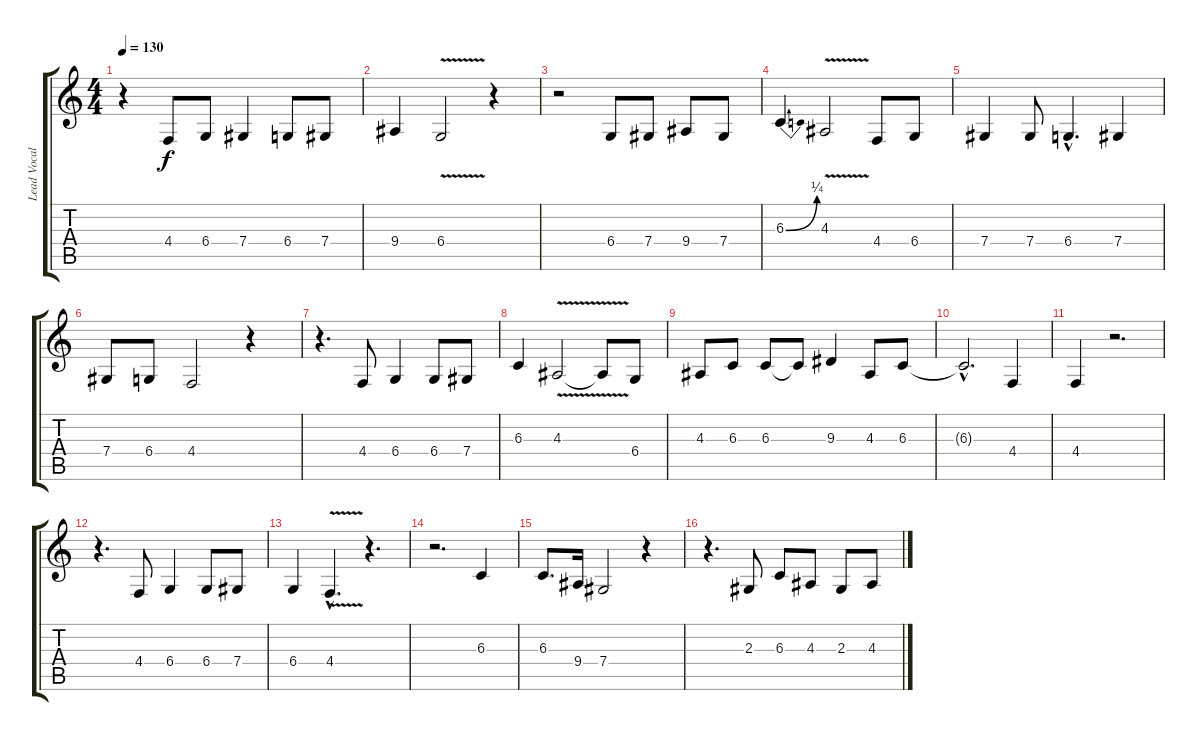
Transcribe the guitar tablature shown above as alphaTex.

\track ("Lead Vocal" "Lead Vocal") {instrument tenorsax}
\staff {score tabs}
\tuning (Eb4 Bb3 Gb3 Db3 Ab2 Eb2) {hide}
\ts (4 4)
\tempo 130
\clef g2
\ks c
r.4{dy f} 4.4.8 6.4.8 7.4.4 6.4.8 7.4.8 |
9.4.4 6.4{v}.2 r.4 |
r.2 6.4.8 7.4.8 9.4.8 7.4.8 |
6.3{be (bend 0 0 60 1)}.4 4.3{v}.2 4.4.8 6.4.8 |
7.4.4 7.4.8 6.4{hac}.4{d} 7.4.4 |
7.4.8 6.4.8 4.4.2 r.4 |
r.4{d} 4.4.8 6.4.4 6.4.8 7.4.8 |
6.3.4 4.3{v}.2 4.3{t}.8 6.4.8 |
4.3.8 6.3.8 6.3.8 6.3{t}.8 9.3.4 4.3.8 6.3.8 |
6.3{hac t}.2{d} 4.4.4 |
4.4.4 r.2{d} |
r.4{d} 4.4.8 6.4.4 6.4.8 7.4.8 |
6.4.4 4.4{v hac}.4{d} r.4{d} |
r.2{d} 6.3.4 |
6.3.8{d} 9.4.16 7.4.2 r.4 |
r.4{d} 2.3.8 6.3.8 4.3.8 2.3.8 4.3.8
